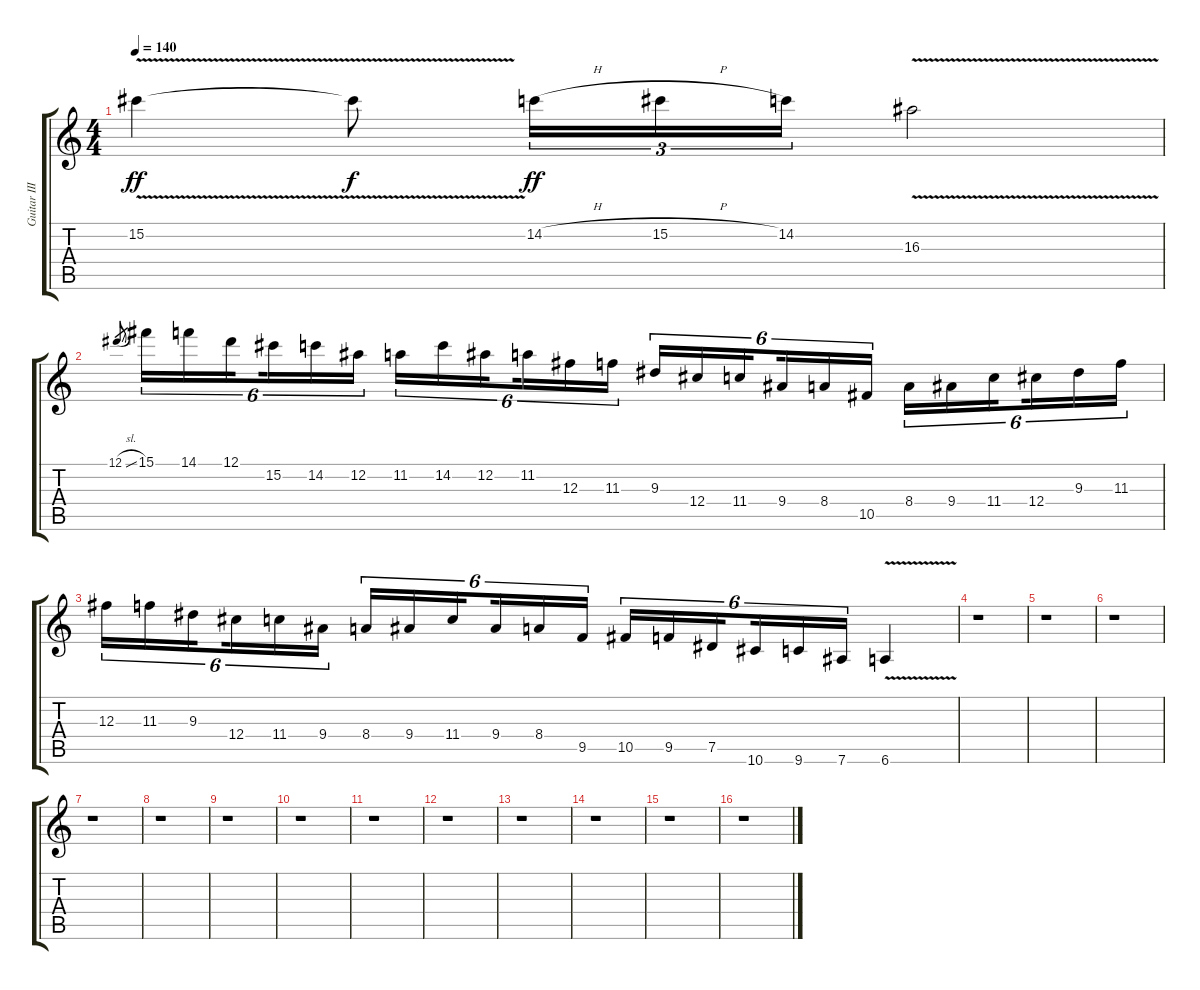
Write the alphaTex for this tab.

\track ("Guitar III" "Guitar III") {instrument acousticguitarnylon}
\staff {score tabs}
\tuning (Eb4 Bb3 Gb3 Db3 Ab2 Eb2) {hide}
\ts (4 4)
\tempo 140
\clef g2
\ks c
15.2{v}.4{dy ff} 15.2{t}.8{dy f} 14.2{h}.16{tu (3 2) dy ff} 15.2{h}.16{tu (3 2)} 14.2.16{tu (3 2)} 16.3{v}.2 |
12.1{sl}.8{gr} 15.1.16{tu (6 4)} 14.1.16{tu (6 4)} 12.1.16{tu (6 4) beam splitsecondary} 15.2.16{tu (6 4)} 14.2.16{tu (6 4)} 12.2.16{tu (6 4)} 11.2.16{tu (6 4)} 14.2.16{tu (6 4)} 12.2.16{tu (6 4) beam splitsecondary} 11.2.16{tu (6 4)} 12.3.16{tu (6 4)} 11.3.16{tu (6 4)} 9.3.16{tu (6 4)} 12.4.16{tu (6 4)} 11.4.16{tu (6 4) beam splitsecondary} 9.4.16{tu (6 4)} 8.4.16{tu (6 4)} 10.5.16{tu (6 4)} 8.4.16{tu (6 4)} 9.4.16{tu (6 4)} 11.4.16{tu (6 4) beam splitsecondary} 12.4.16{tu (6 4)} 9.3.16{tu (6 4)} 11.3.16{tu (6 4)} |
12.3.16{tu (6 4)} 11.3.16{tu (6 4)} 9.3.16{tu (6 4) beam splitsecondary} 12.4.16{tu (6 4)} 11.4.16{tu (6 4)} 9.4.16{tu (6 4)} 8.4.16{tu (6 4)} 9.4.16{tu (6 4)} 11.4.16{tu (6 4) beam splitsecondary} 9.4.16{tu (6 4)} 8.4.16{tu (6 4)} 9.5.16{tu (6 4)} 10.5.16{tu (6 4)} 9.5.16{tu (6 4)} 7.5.16{tu (6 4) beam splitsecondary} 10.6.16{tu (6 4)} 9.6.16{tu (6 4)} 7.6.16{tu (6 4)} 6.6{v}.4 |
r.1 |
r.1 |
r.1 |
r.1 |
r.1 |
r.1 |
r.1 |
r.1 |
r.1 |
r.1 |
r.1 |
r.1 |
r.1
